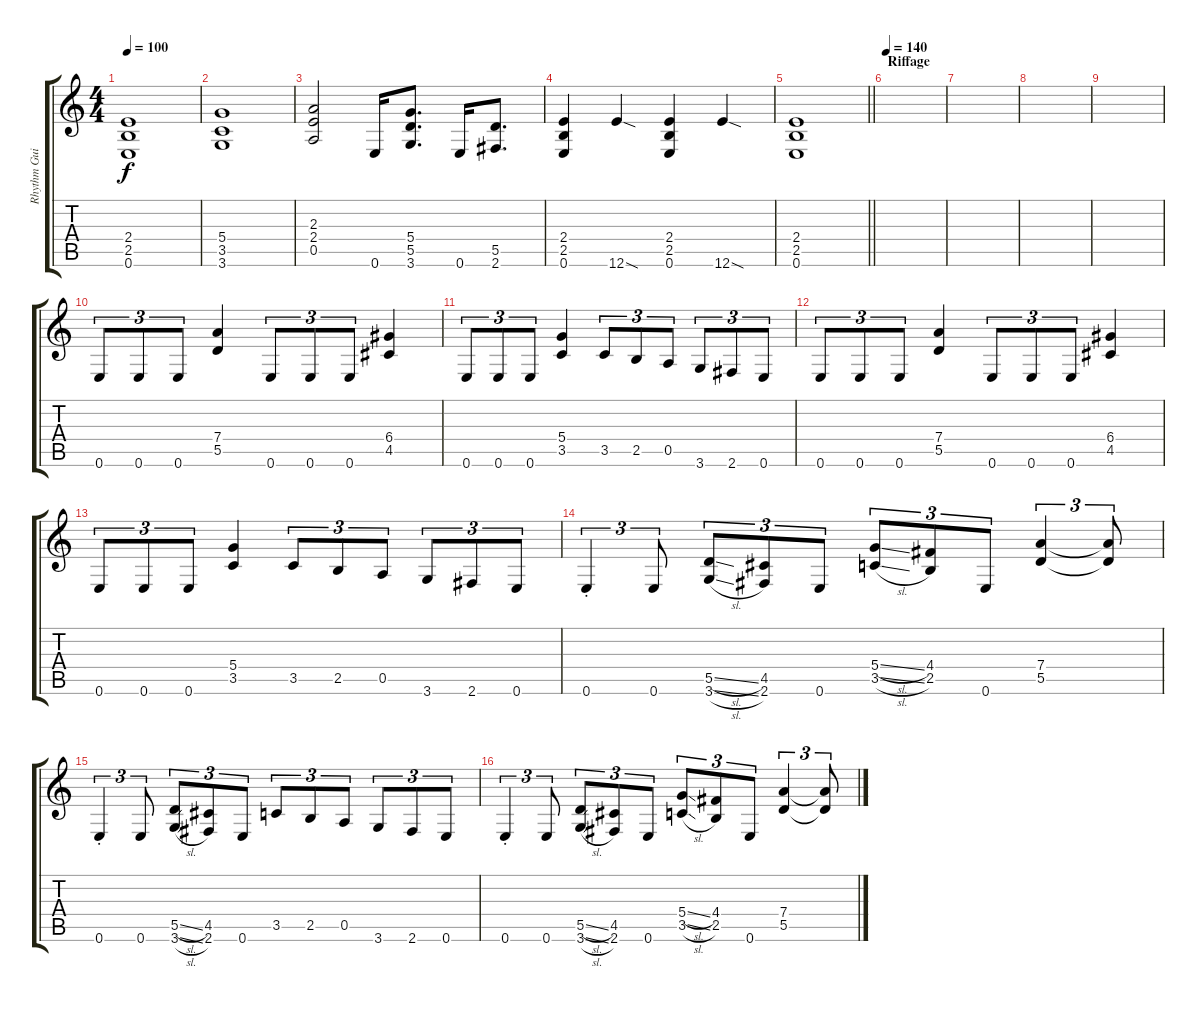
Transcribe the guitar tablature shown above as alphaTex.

\track ("Rhythm Guitar" "Rhythm Gui") {instrument overdrivenguitar}
\staff {score tabs}
\tuning (E4 B3 G3 D3 A2 E2) {hide}
\ts (4 4)
\tempo 100
\clef g2
\ks c
(2.4{t} 2.5{t} 0.6{t}).1{dy f} |
(5.4 3.5 3.6).1 |
(2.3 2.4 0.5).2 0.6.16 (5.4 5.5 3.6).8{d} 0.6.16 (5.5 2.6).8{d} |
(2.4 2.5 0.6).4 12.6{sod}.4 (2.4 2.5 0.6).4 12.6{sod}.4 |
\barLineRight lightlight
(2.4 2.5 0.6).1 |
\section ("" "Riffage")
\tempo 140
|
|
|
|
0.6.8{tu (3 2)} 0.6.8{tu (3 2)} 0.6.8{tu (3 2)} (7.4 5.5).4 0.6.8{tu (3 2)} 0.6.8{tu (3 2)} 0.6.8{tu (3 2)} (6.4 4.5).4 |
0.6.8{tu (3 2)} 0.6.8{tu (3 2)} 0.6.8{tu (3 2)} (5.4 3.5).4 3.5.8{tu (3 2)} 2.5.8{tu (3 2)} 0.5.8{tu (3 2)} 3.6.8{tu (3 2)} 2.6.8{tu (3 2)} 0.6.8{tu (3 2)} |
0.6.8{tu (3 2)} 0.6.8{tu (3 2)} 0.6.8{tu (3 2)} (7.4 5.5).4 0.6.8{tu (3 2)} 0.6.8{tu (3 2)} 0.6.8{tu (3 2)} (6.4 4.5).4 |
0.6.8{tu (3 2)} 0.6.8{tu (3 2)} 0.6.8{tu (3 2)} (5.4 3.5).4 3.5.8{tu (3 2)} 2.5.8{tu (3 2)} 0.5.8{tu (3 2)} 3.6.8{tu (3 2)} 2.6.8{tu (3 2)} 0.6.8{tu (3 2)} |
0.6{st}.4{tu (3 2)} 0.6.8{tu (3 2)} (5.5{sl} 3.6{sl}).8{tu (3 2)} (4.5 2.6).8{tu (3 2)} 0.6.8{tu (3 2)} (5.4{sl} 3.5{sl}).8{tu (3 2)} (4.4 2.5).8{tu (3 2)} 0.6.8{tu (3 2)} (7.4 5.5).4{tu (3 2)} (7.4{t} 5.5{t}).8{tu (3 2)} |
0.6{st}.4{tu (3 2)} 0.6.8{tu (3 2)} (5.5{sl} 3.6{sl}).8{tu (3 2)} (4.5 2.6).8{tu (3 2)} 0.6.8{tu (3 2)} 3.5.8{tu (3 2)} 2.5.8{tu (3 2)} 0.5.8{tu (3 2)} 3.6.8{tu (3 2)} 2.6.8{tu (3 2)} 0.6.8{tu (3 2)} |
0.6{st}.4{tu (3 2)} 0.6.8{tu (3 2)} (5.5{sl} 3.6{sl}).8{tu (3 2)} (4.5 2.6).8{tu (3 2)} 0.6.8{tu (3 2)} (5.4{sl} 3.5{sl}).8{tu (3 2)} (4.4 2.5).8{tu (3 2)} 0.6.8{tu (3 2)} (7.4 5.5).4{tu (3 2)} (7.4{t} 5.5{t}).8{tu (3 2)}
